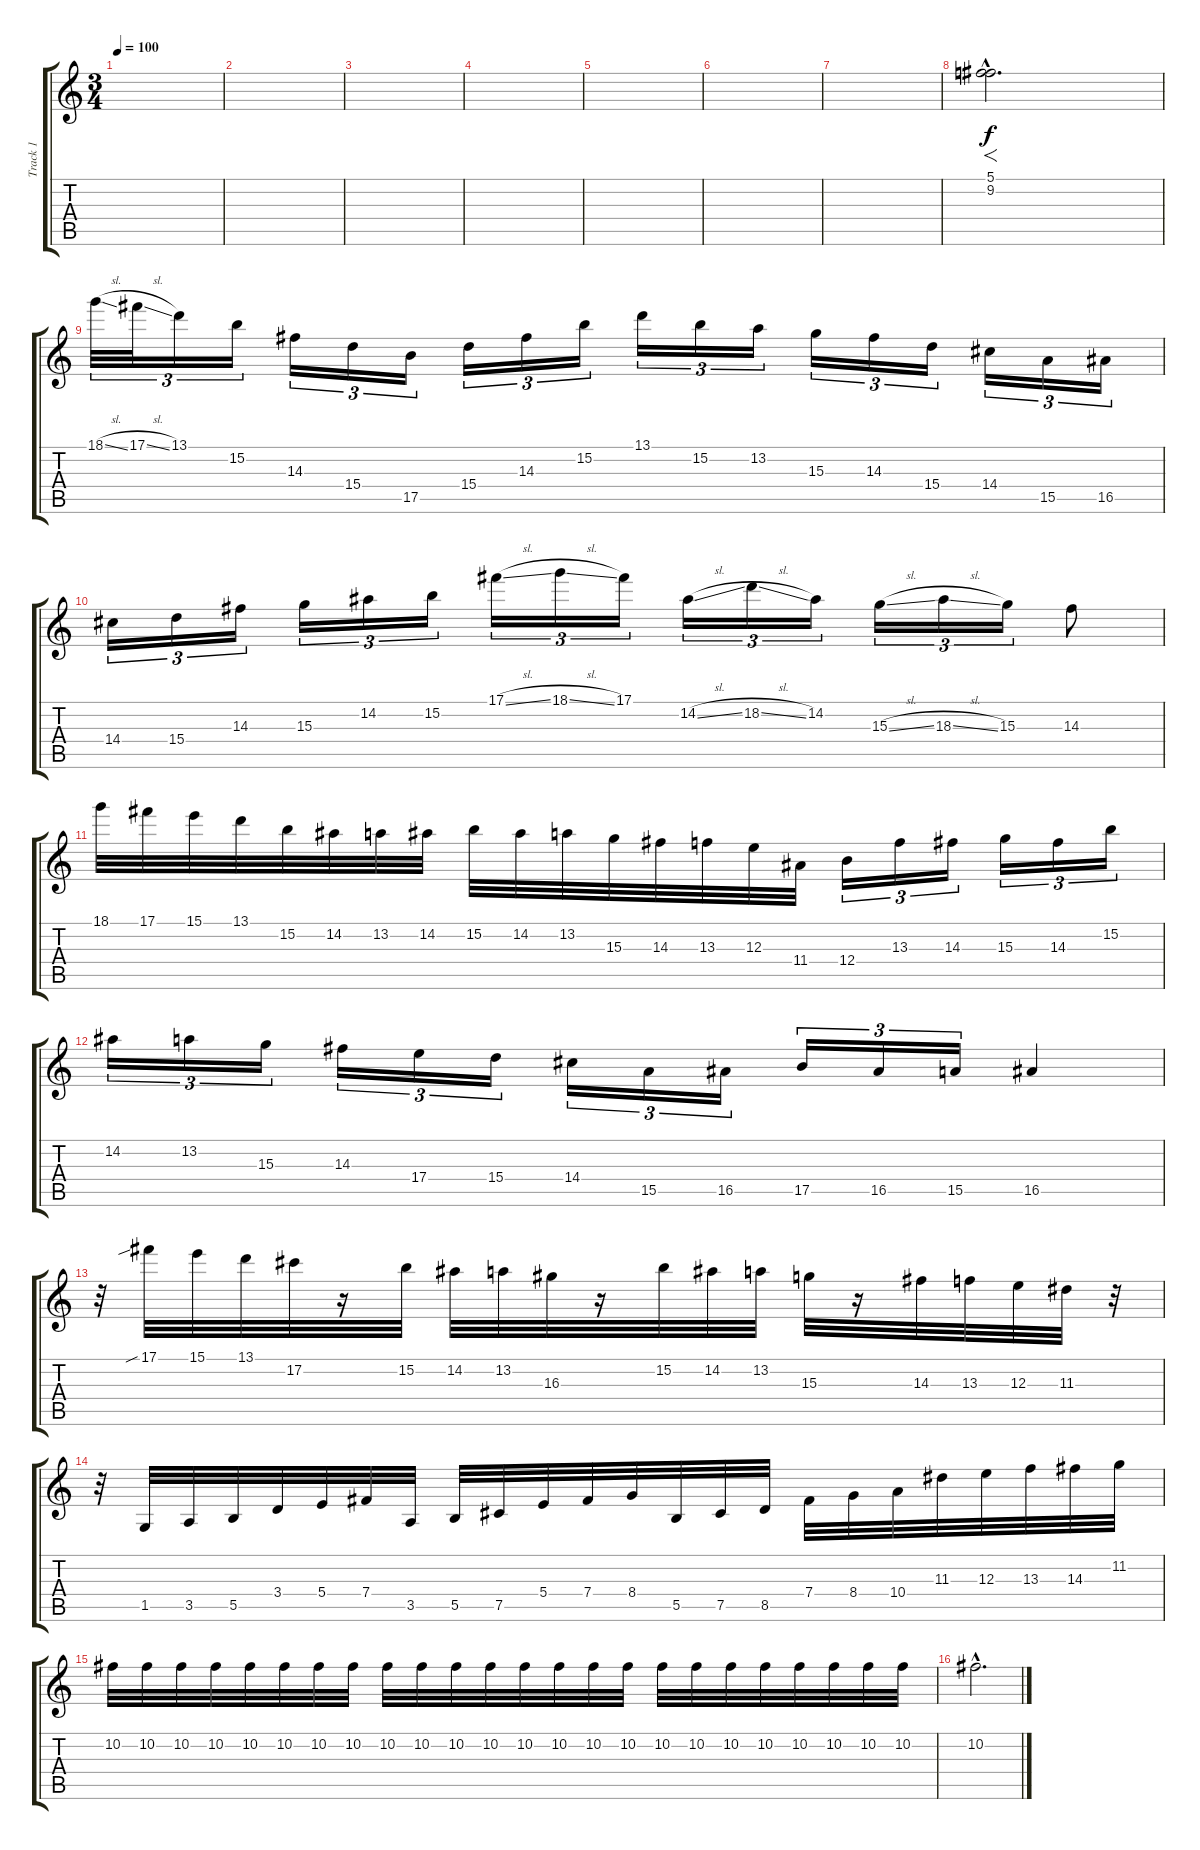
\track ("Track 1" "Track 1") {instrument distortionguitar}
\staff {score tabs}
\tuning (Db4 Ab3 E3 B2 Gb2 B1) {hide}
\ts (3 4)
\tempo 100
\clef g2
\ks c
|
|
|
|
|
|
|
(5.1{hac} 9.2{hac}).2{f d} |
18.1{sl}.32{tu (3 2)} 17.1{sl}.32{tu (3 2)} 13.1.16{tu (3 2)} 15.2.16{tu (3 2)} 14.3.16{tu (3 2)} 15.4.16{tu (3 2)} 17.5.16{tu (3 2)} 15.4.16{tu (3 2)} 14.3.16{tu (3 2)} 15.2.16{tu (3 2)} 13.1.16{tu (3 2)} 15.2.16{tu (3 2)} 13.2.16{tu (3 2)} 15.3.16{tu (3 2)} 14.3.16{tu (3 2)} 15.4.16{tu (3 2)} 14.4.16{tu (3 2)} 15.5.16{tu (3 2)} 16.5.16{tu (3 2)} |
14.4.16{tu (3 2)} 15.4.16{tu (3 2)} 14.3.16{tu (3 2)} 15.3.16{tu (3 2)} 14.2.16{tu (3 2)} 15.2.16{tu (3 2)} 17.1{sl}.16{tu (3 2)} 18.1{sl}.16{tu (3 2)} 17.1.16{tu (3 2)} 14.2{sl}.16{tu (3 2)} 18.2{sl}.16{tu (3 2)} 14.2.16{tu (3 2)} 15.3{sl}.16{tu (3 2)} 18.3{sl}.16{tu (3 2)} 15.3.16{tu (3 2)} 14.3.8 |
18.1.32 17.1.32 15.1.32 13.1.32 15.2.32 14.2.32 13.2.32 14.2.32 15.2.32 14.2.32 13.2.32 15.3.32 14.3.32 13.3.32 12.3.32 11.4.32 12.4.16{tu (3 2)} 13.3.16{tu (3 2)} 14.3.16{tu (3 2)} 15.3.16{tu (3 2)} 14.3.16{tu (3 2)} 15.2.16{tu (3 2)} |
14.2.16{tu (3 2)} 13.2.16{tu (3 2)} 15.3.16{tu (3 2)} 14.3.16{tu (3 2)} 17.4.16{tu (3 2)} 15.4.16{tu (3 2)} 14.4.16{tu (3 2)} 15.5.16{tu (3 2)} 16.5.16{tu (3 2)} 17.5.16{tu (3 2)} 16.5.16{tu (3 2)} 15.5.16{tu (3 2)} 16.5.4 |
r.32 17.1{sib}.32 15.1.32 13.1.32 17.2.32 r.16 15.2.32 14.2.32 13.2.32 16.3.32 r.16 15.2.32 14.2.32 13.2.32 15.3.32 r.16 14.3.32 13.3.32 12.3.32 11.3.32 r.32 |
r.32 1.5.32 3.5.32 5.5.32 3.4.32 5.4.32 7.4.32 3.5.32 5.5.32 7.5.32 5.4.32 7.4.32 8.4.32 5.5.32 7.5.32 8.5.32 7.4.32 8.4.32 10.4.32 11.3.32 12.3.32 13.3.32 14.3.32 11.2.32 |
10.2.32 10.2.32 10.2.32 10.2.32 10.2.32 10.2.32 10.2.32 10.2.32 10.2.32 10.2.32 10.2.32 10.2.32 10.2.32 10.2.32 10.2.32 10.2.32 10.2.32 10.2.32 10.2.32 10.2.32 10.2.32 10.2.32 10.2.32 10.2.32 |
10.2{hac}.2{d}
